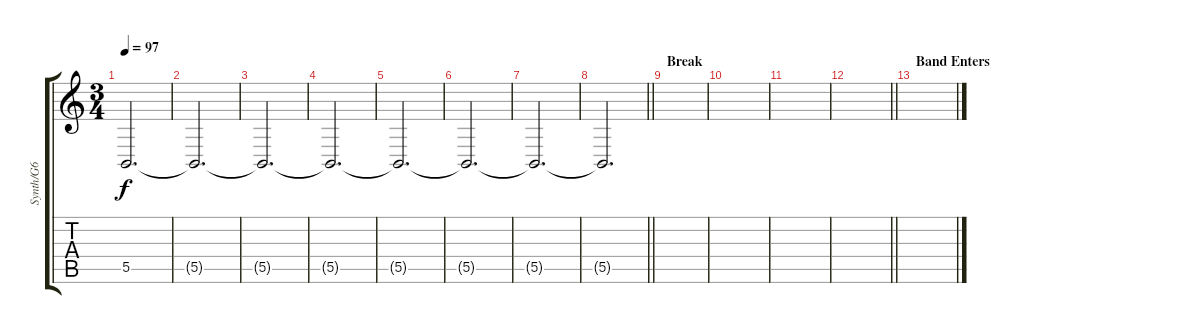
\track ("Synth/G6" "Synth/G6") {instrument lead2sawtooth}
\staff {score tabs}
\tuning (Db4 Ab3 E3 B2 Gb2 B1) {hide}
\ts (3 4)
\tempo 97
\clef g2
\ks c
5.5{t}.2{d dy f} |
5.5{t}.2{d} |
5.5{t}.2{d} |
5.5{t}.2{d} |
5.5{t}.2{d} |
5.5{t}.2{d} |
5.5{t}.2{d} |
\barLineRight lightlight
5.5{t}.2{d} |
\section ("" "Break")
|
|
|
\barLineRight lightlight
|
\section ("" "Band Enters")
